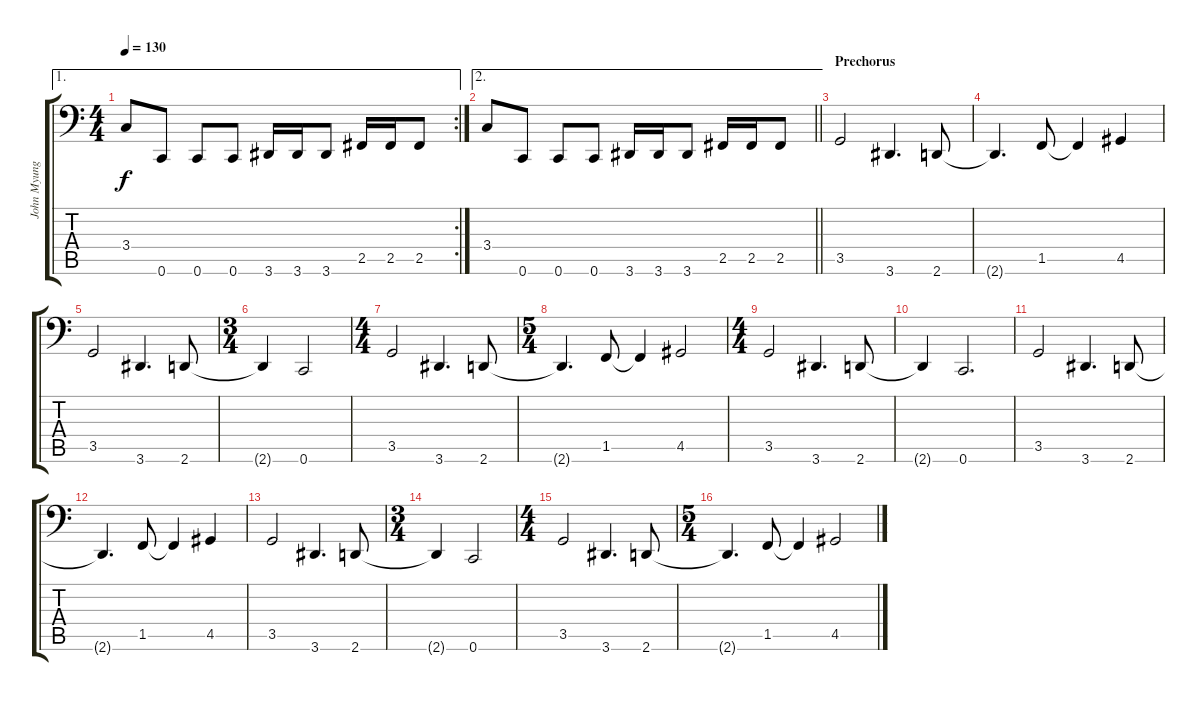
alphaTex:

\track ("John Myung" "John Myung") {instrument electricbassfinger}
\staff {score tabs}
\tuning (C3 G2 D2 A1 E1 C1) {hide}
\ae 1
\rc 2
\ts (4 4)
\tempo 130
\clef f4
\ks c
3.4.8{dy f} 0.6.8 0.6.8 0.6.8 3.6.16 3.6.16 3.6.8 2.5.16 2.5.16 2.5.8 |
\ae 2
\barLineRight lightlight
3.4.8 0.6.8 0.6.8 0.6.8 3.6.16 3.6.16 3.6.8 2.5.16 2.5.16 2.5.8 |
\section ("" "Prechorus")
3.5.2 3.6.4{d} 2.6.8 |
2.6{t}.4{d} 1.5.8 1.5{t}.4 4.5.4 |
3.5.2 3.6.4{d} 2.6.8 |
\ts (3 4)
2.6{t}.4 0.6.2 |
\ts (4 4)
3.5.2 3.6.4{d} 2.6.8 |
\ts (5 4)
2.6{t}.4{d} 1.5.8 1.5{t}.4 4.5.2 |
\ts (4 4)
3.5.2 3.6.4{d} 2.6.8 |
2.6{t}.4 0.6.2{d} |
3.5.2 3.6.4{d} 2.6.8 |
2.6{t}.4{d} 1.5.8 1.5{t}.4 4.5.4 |
3.5.2 3.6.4{d} 2.6.8 |
\ts (3 4)
2.6{t}.4 0.6.2 |
\ts (4 4)
3.5.2 3.6.4{d} 2.6.8 |
\ts (5 4)
2.6{t}.4{d} 1.5.8 1.5{t}.4 4.5.2
